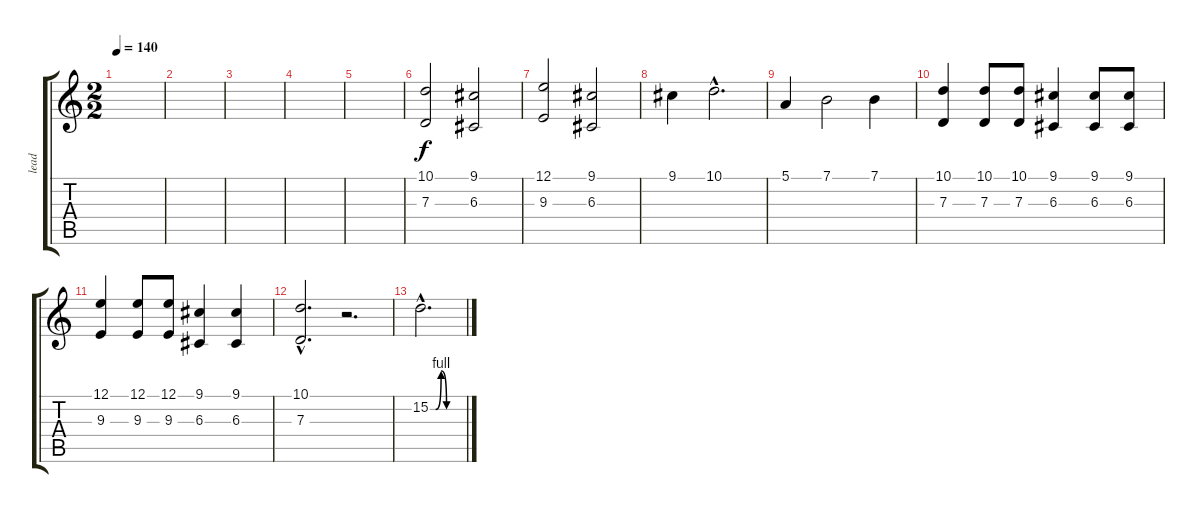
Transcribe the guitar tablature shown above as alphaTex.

\track ("lead" "lead") {instrument violin}
\staff {score tabs}
\tuning (E4 B3 G3 D3 A2 E2) {hide}
\ts (2 2)
\tempo 140
\clef g2
\ks c
|
|
|
|
|
(10.1 7.3).2 (9.1 6.3).2 |
(12.1 9.3).2 (9.1 6.3).2 |
9.1.4 10.1{hac}.2{d} |
5.1.4 7.1.2 7.1.4 |
(10.1 7.3).4 (10.1 7.3).8 (10.1 7.3).8 (9.1 6.3).4 (9.1 6.3).8 (9.1 6.3).8 |
(12.1 9.3).4 (12.1 9.3).8 (12.1 9.3).8 (9.1 6.3).4 (9.1 6.3).4 |
(10.1{hac} 7.3{hac}).2{d} r.2{d} |
15.2{be (custom 0 0 10 0 20 4 30 0 60 0) hac}.2{d}
